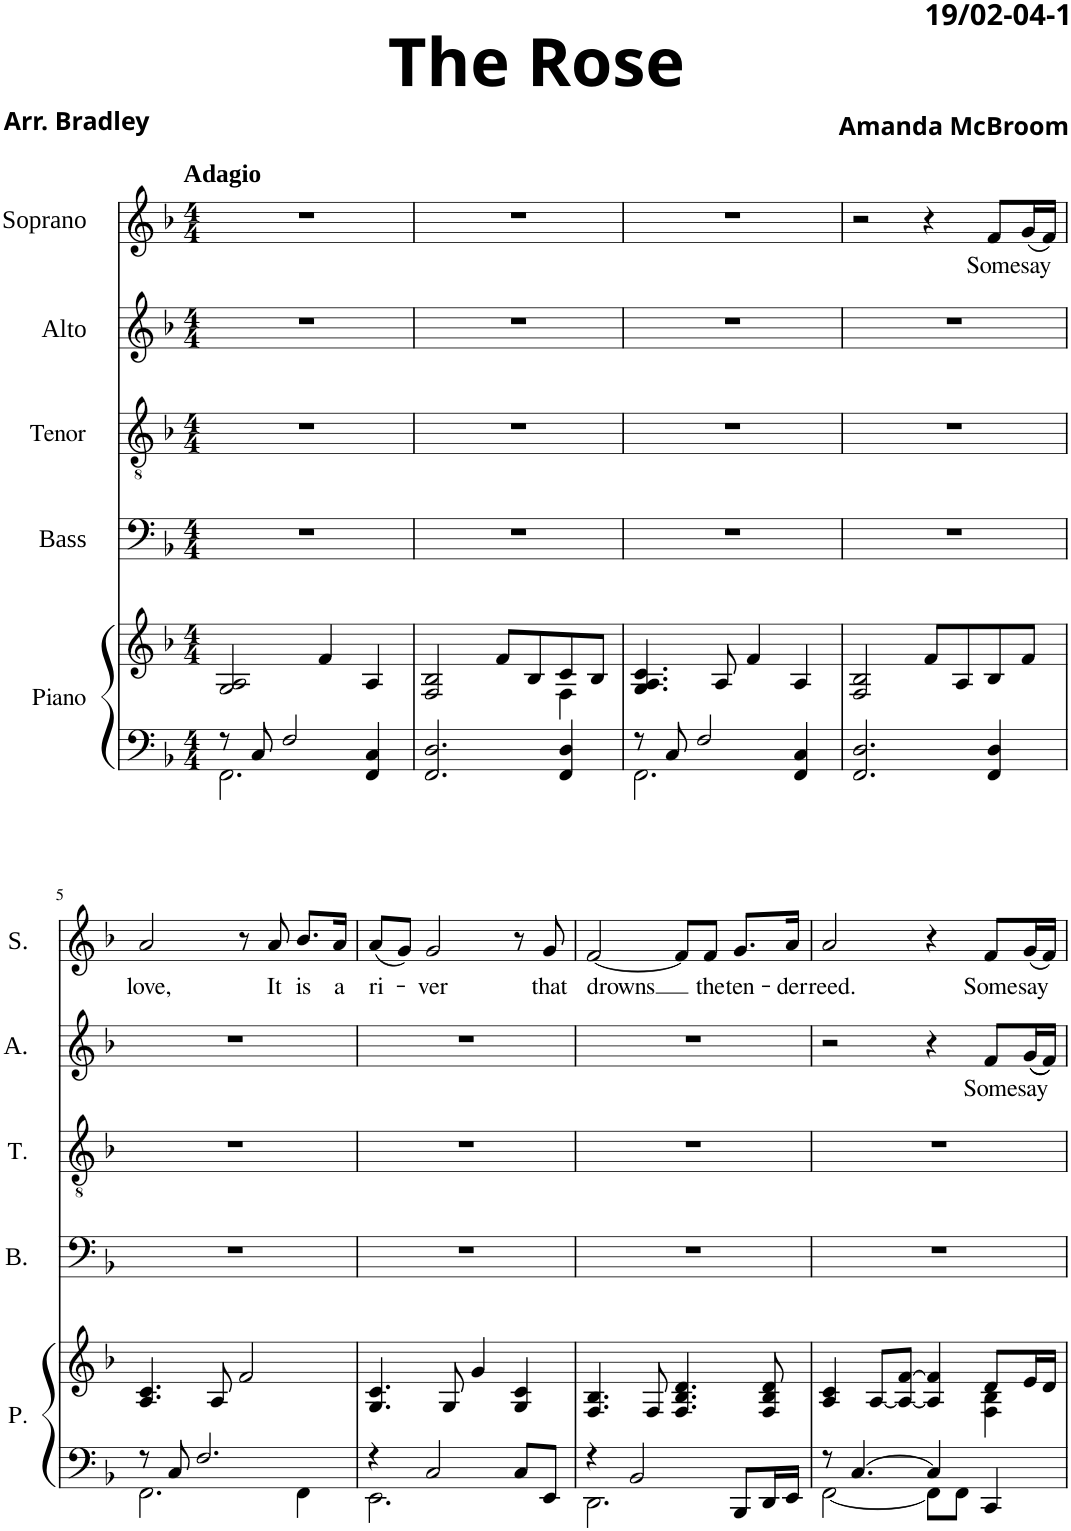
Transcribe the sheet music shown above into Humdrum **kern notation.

**kern	**kern	**kern	**kern	**kern	**text	**kern	**text
*part5	*part5	*part4	*part3	*part2	*part2	*part1	*part1
*staff6	*staff5	*staff4	*staff3	*staff2	*staff2	*staff1	*staff1
*I"Piano	*	*I"Bass	*I"Tenor	*I"Alto	*	*I"Soprano	*
*I'P.	*	*I'B.	*I'T.	*I'A.	*	*I'S.	*
*clefF4	*clefG2	*clefF4	*clefGv2	*clefG2	*	*clefG2	*
*k[b-]	*k[b-]	*k[b-]	*k[b-]	*k[b-]	*	*k[b-]	*
*M4/4	*M4/4	*M4/4	*M4/4	*M4/4	*	*M4/4	*
=1	=1	=1	=1	=1	=1	=1	=1
*^	*	*	*	*	*	*	*
!	!	!	!	!	!	!	!LO:TX:a:B:t=Adagio	!
8r	2.FF\	2G/ 2A/	1r	1r	1r	.	1r	.
8C/	.	.	.	.	.	.	.	.
2F/	.	.	.	.	.	.	.	.
.	.	4f/	.	.	.	.	.	.
4FF/ 4C/	4ryy	4A/	.	.	.	.	.	.
*v	*v	*	*	*	*	*	*	*
=2	=2	=2	=2	=2	=2	=2	=2
*	*^	*	*	*	*	*	*
2.FF/ 2.D/	2F/ 2B-/	2.ryy	1r	1r	1r	.	1r	.
.	8f/L	.	.	.	.	.	.	.
.	8B-/	.	.	.	.	.	.	.
4FF/ 4D/	8c/	4F\	.	.	.	.	.	.
.	8B-/J	.	.	.	.	.	.	.
*	*v	*v	*	*	*	*	*	*
=3	=3	=3	=3	=3	=3	=3	=3
*^	*	*	*	*	*	*	*
8r	2.FF\	4.G/ 4.A/ 4.c/	1r	1r	1r	.	1r	.
8C/	.	.	.	.	.	.	.	.
2F/	.	.	.	.	.	.	.	.
.	.	8A/	.	.	.	.	.	.
.	.	4f/	.	.	.	.	.	.
4FF/ 4C/	4ryy	4A/	.	.	.	.	.	.
*v	*v	*	*	*	*	*	*	*
=4	=4	=4	=4	=4	=4	=4	=4
2.FF/ 2.D/	2F/ 2B-/	1r	1r	1r	.	2r	.
.	8f/L	.	.	.	.	4r	.
.	8A/	.	.	.	.	.	.
!	!	!	!	!	!	!	!LO:LY:b
4FF/ 4D/	8B-/	.	.	.	.	8f/L	Some
!	!	!	!	!	!	!	!LO:LY:b
.	8f/J	.	.	.	.	(16g/L	say
.	.	.	.	.	.	16f/JJ)	.
!!LO:LB:g=z
=5	=5	=5	=5	=5	=5	=5	=5
*^	*	*	*	*	*	*	*
!	!	!	!	!	!	!	!	!LO:LY:b
8r	2.FF\	4.A/ 4.c/	1r	1r	1r	.	2a/	love,
8C/	.	.	.	.	.	.	.	.
2.F/	.	.	.	.	.	.	.	.
.	.	8A/	.	.	.	.	.	.
.	.	2f/	.	.	.	.	8r	.
!	!	!	!	!	!	!	!	!LO:LY:b
.	.	.	.	.	.	.	8a/	It
!	!	!	!	!	!	!	!	!LO:LY:b
.	4FF\	.	.	.	.	.	8.b-/L	is
!	!	!	!	!	!	!	!	!LO:LY:b
.	.	.	.	.	.	.	16a/Jk	a
=6	=6	=6	=6	=6	=6	=6	=6	=6
!	!	!	!	!	!	!	!	!LO:LY:b
4r	2.EE\	4.G/ 4.c/	1r	1r	1r	.	(8a/L	ri-
.	.	.	.	.	.	.	8g/J)	.
!	!	!	!	!	!	!	!	!LO:LY:b
2C/	.	.	.	.	.	.	2g/	-ver
.	.	8G/	.	.	.	.	.	.
.	.	4g/	.	.	.	.	.	.
8C/L	4ryy	4G/ 4c/	.	.	.	.	8r	.
!	!	!	!	!	!	!	!	!LO:LY:b
8EE/J	.	.	.	.	.	.	8g/	that
=7	=7	=7	=7	=7	=7	=7	=7	=7
!	!	!	!	!	!	!	!	!LO:LY:b
4r	2.DD\	4.F/ 4.B-/	1r	1r	1r	.	[2f/	drowns
2BB-/	.	.	.	.	.	.	.	.
.	.	8F/	.	.	.	.	.	.
.	.	4.F/ 4.B-/ 4.d/	.	.	.	.	8f/L]	.
!	!	!	!	!	!	!	!	!LO:LY:b
.	.	.	.	.	.	.	8f/J	the
!	!	!	!	!	!	!	!	!LO:LY:b
8BBB-/L	4ryy	.	.	.	.	.	8.g/L	ten-
16DD/L	.	8F/ 8B-/ 8d/	.	.	.	.	.	.
!	!	!	!	!	!	!	!	!LO:LY:b
16EE/JJ	.	.	.	.	.	.	16a/Jk	-der
=8	=8	=8	=8	=8	=8	=8	=8	=8
*	*	*^	*	*	*	*	*	*
!	!	!	!	!	!	!	!	!	!LO:LY:b
8r	[2FF\	4A/ 4c/	2.ryy	1r	1r	2r	.	2a/	reed.
[4.C/	.	.	.	.	.	.	.	.	.
.	.	[8A/L	.	.	.	.	.	.	.
.	.	8A/_ [8f/J	.	.	.	.	.	.	.
4C/]	8FF\L]	4A/] 4f/]	.	.	.	4r	.	4r	.
.	8FF\J	.	.	.	.	.	.	.	.
!	!	!	!	!	!	!	!LO:LY:b	!	!LO:LY:b
4CC/	4ryy	8d/L	4F\ 4B-\	.	.	8f/L	Some	8f/L	Some
!	!	!	!	!	!	!	!LO:LY:b	!	!LO:LY:b
.	.	16e/L	.	.	.	((16g/L	say	(16g/L	say
.	.	16d/JJ	.	.	.	16f/JJ))	.	16f/JJ)	.
*v	*v	*	*	*	*	*	*	*	*
*	*v	*v	*	*	*	*	*	*
=	=	=	=	=	=	=	=
*-	*-	*-	*-	*-	*-	*-	*-
